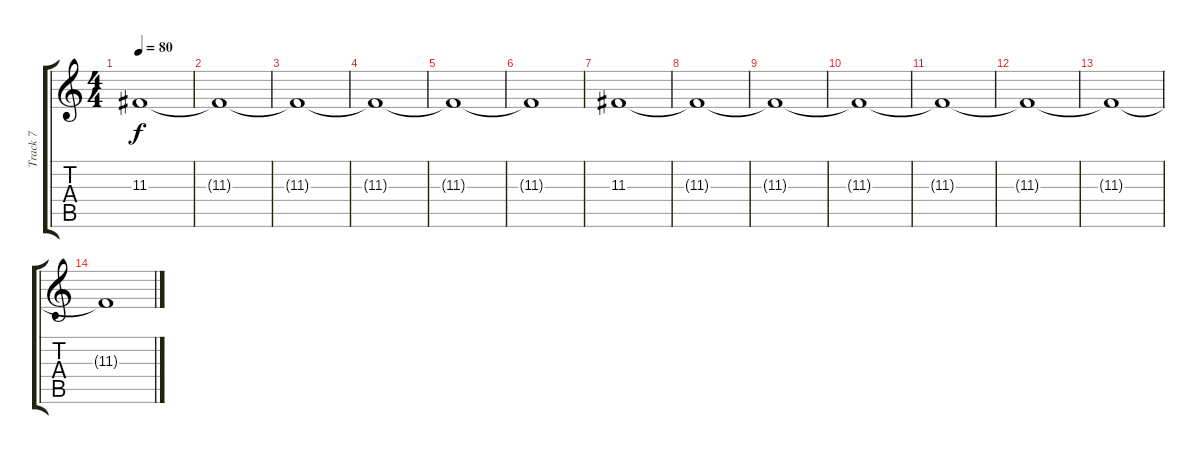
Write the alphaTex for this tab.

\track ("Track 7" "Track 7") {instrument lead1square}
\staff {score tabs}
\tuning (E4 B3 G3 D3 A2 E2) {hide}
\ts (4 4)
\tempo 80
\clef g2
\ks c
11.3.1{dy f} |
11.3{t}.1 |
11.3{t}.1 |
11.3{t}.1 |
11.3{t}.1 |
11.3{t}.1 |
11.3.1 |
11.3{t}.1 |
11.3{t}.1 |
11.3{t}.1 |
11.3{t}.1 |
11.3{t}.1 |
11.3{t}.1 |
11.3{t}.1
